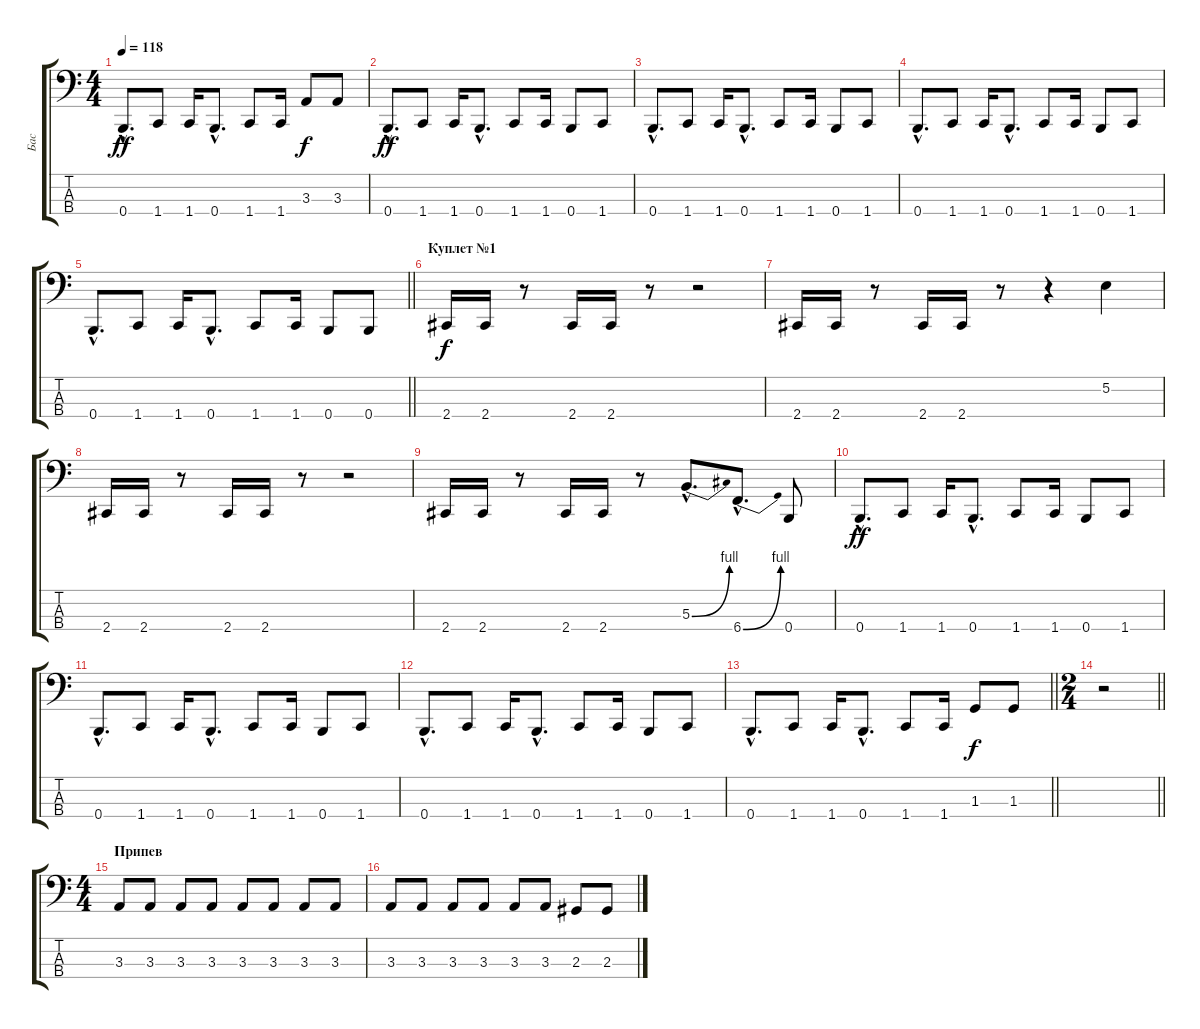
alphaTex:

\track ("Бас" "Бас") {instrument electricbasspick}
\staff {score tabs}
\tuning (E2 B1 Gb1 B0) {hide}
\ts (4 4)
\tempo 118
\clef f4
\ks c
0.4{hac}.8{d dy ff} 1.4.8 1.4.16 0.4{hac}.8{d} 1.4.8 1.4.16 3.3.8{dy f} 3.3.8 |
0.4{hac}.8{d dy ff} 1.4.8 1.4.16 0.4{hac}.8{d} 1.4.8 1.4.16 0.4.8 1.4.8 |
0.4{hac}.8{d} 1.4.8 1.4.16 0.4{hac}.8{d} 1.4.8 1.4.16 0.4.8 1.4.8 |
0.4{hac}.8{d} 1.4.8 1.4.16 0.4{hac}.8{d} 1.4.8 1.4.16 0.4.8 1.4.8 |
\barLineRight lightlight
0.4{hac}.8{d} 1.4.8 1.4.16 0.4{hac}.8{d} 1.4.8 1.4.16 0.4.8 0.4.8 |
\section ("" "Куплет №1")
2.4.16{dy f} 2.4.16 r.8 2.4.16 2.4.16 r.8 r.2 |
2.4.16 2.4.16 r.8 2.4.16 2.4.16 r.8 r.4 5.2.4 |
2.4.16 2.4.16 r.8 2.4.16 2.4.16 r.8 r.2 |
2.4.16 2.4.16 r.8 2.4.16 2.4.16 r.8 5.3{be (bend 0 0 60 4) hac}.8{d} 6.4{be (bend 0 0 60 4) hac}.8{d} 0.4.8 |
0.4{hac}.8{d dy ff} 1.4.8 1.4.16 0.4{hac}.8{d} 1.4.8 1.4.16 0.4.8 1.4.8 |
0.4{hac}.8{d} 1.4.8 1.4.16 0.4{hac}.8{d} 1.4.8 1.4.16 0.4.8 1.4.8 |
0.4{hac}.8{d} 1.4.8 1.4.16 0.4{hac}.8{d} 1.4.8 1.4.16 0.4.8 1.4.8 |
\barLineRight lightlight
0.4{hac}.8{d} 1.4.8 1.4.16 0.4{hac}.8{d} 1.4.8 1.4.16 1.3.8{dy f} 1.3.8 |
\ts (2 4)
\barLineRight lightlight
r.2 |
\ts (4 4)
\section ("" "Припев")
3.3.8 3.3.8 3.3.8 3.3.8 3.3.8 3.3.8 3.3.8 3.3.8 |
3.3.8 3.3.8 3.3.8 3.3.8 3.3.8 3.3.8 2.3.8 2.3.8
